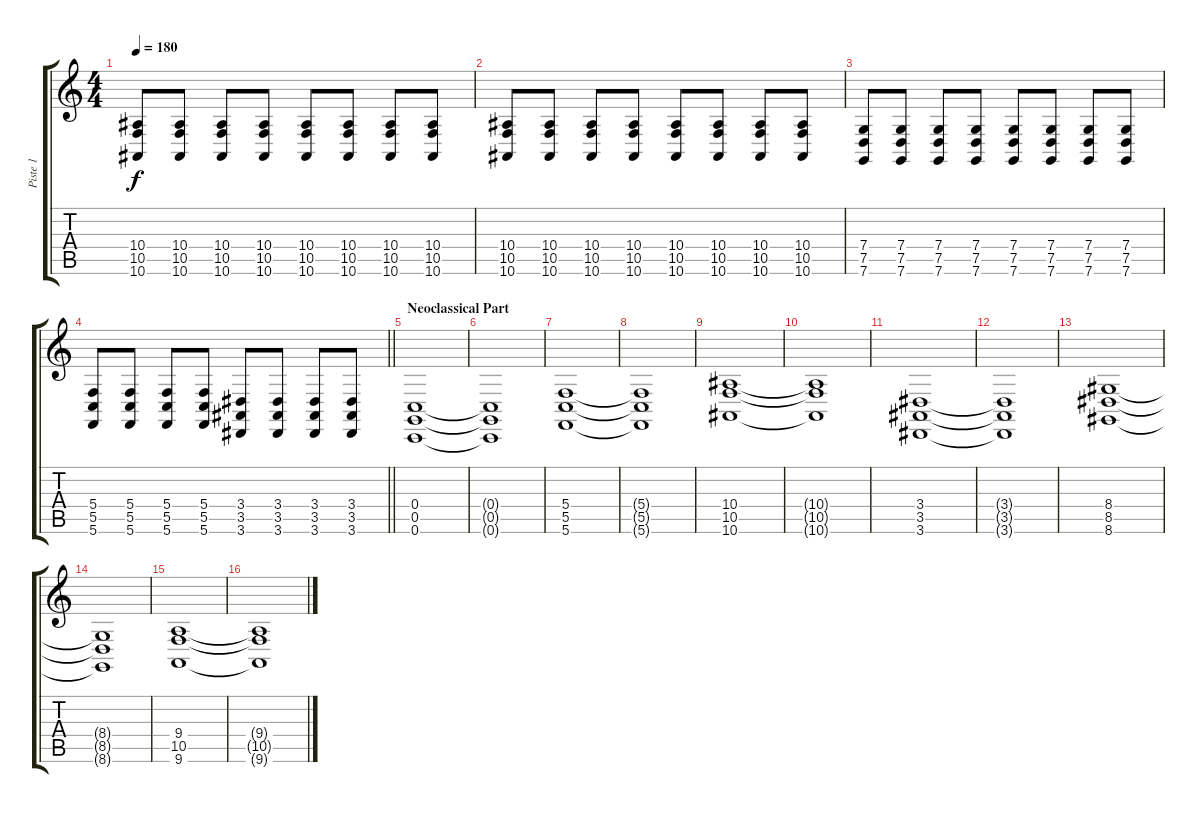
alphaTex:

\track ("Piste 1" "Piste 1") {instrument stringensemble1}
\staff {score tabs}
\tuning (D4 A3 F3 C3 G2 C2) {hide}
\ts (4 4)
\tempo 180
\clef g2
\ks c
(10.4 10.5 10.6).8{dy f} (10.4 10.5 10.6).8 (10.4 10.5 10.6).8 (10.4 10.5 10.6).8 (10.4 10.5 10.6).8 (10.4 10.5 10.6).8 (10.4 10.5 10.6).8 (10.4 10.5 10.6).8 |
(10.4 10.5 10.6).8 (10.4 10.5 10.6).8 (10.4 10.5 10.6).8 (10.4 10.5 10.6).8 (10.4 10.5 10.6).8 (10.4 10.5 10.6).8 (10.4 10.5 10.6).8 (10.4 10.5 10.6).8 |
(7.4 7.5 7.6).8 (7.4 7.5 7.6).8 (7.4 7.5 7.6).8 (7.4 7.5 7.6).8 (7.4 7.5 7.6).8 (7.4 7.5 7.6).8 (7.4 7.5 7.6).8 (7.4 7.5 7.6).8 |
\barLineRight lightlight
(5.4 5.5 5.6).8 (5.4 5.5 5.6).8 (5.4 5.5 5.6).8 (5.4 5.5 5.6).8 (3.4 3.5 3.6).8 (3.4 3.5 3.6).8 (3.4 3.5 3.6).8 (3.4 3.5 3.6).8 |
\section ("" "Neoclassical Part")
(0.4 0.5 0.6).1 |
(0.4{t} 0.5{t} 0.6{t}).1 |
(5.4 5.5 5.6).1 |
(5.4{t} 5.5{t} 5.6{t}).1 |
(10.4 10.5 10.6).1 |
(10.4{t} 10.5{t} 10.6{t}).1 |
(3.4 3.5 3.6).1 |
(3.4{t} 3.5{t} 3.6{t}).1 |
(8.4 8.5 8.6).1 |
(8.4{t} 8.5{t} 8.6{t}).1 |
(9.4 10.5 9.6).1 |
(9.4{t} 10.5{t} 9.6{t}).1
